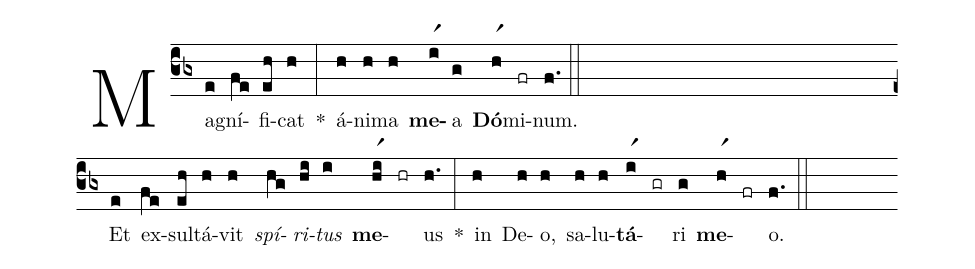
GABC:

%%
(cb3)
Mag(e)ní(fe)fi(eh)cat(h) *(:)
á(h)ni(h)ma(h) <b>me</b>(ir1)a(g) <b>Dó</b>(hr1)mi(fr)num.(f.) (::Z)

Et(e) ex(fe)sul(eh)tá(h)vit(h) <i>spí</i>(hg)<i>ri</i>(hi)<i>tus</i>(i) <b>me</b>-(hir1) (hr) us(h.) *(:)
in(h) De(h)o,(h) sa(h)lu(h)<b>tá</b>-(ir1) (gr) ri(g) <b>me</b>-(hr1) (fr) o.(f.) (::)
